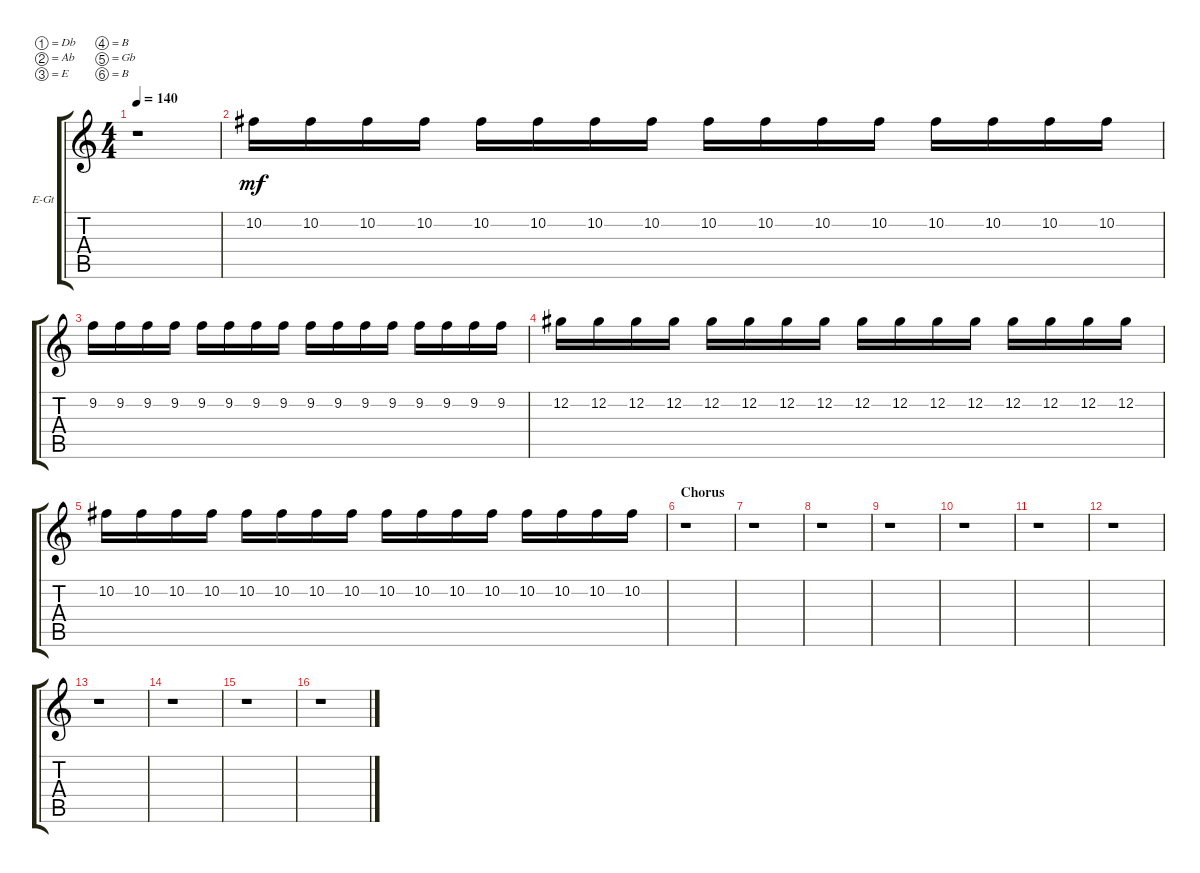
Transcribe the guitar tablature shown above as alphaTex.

\bracketExtendMode groupsimilarinstruments
\firstSystemTrackNameOrientation horizontal
\otherSystemsTrackNameOrientation horizontal
\track ("Background" "E-Gt") {instrument overdrivenguitar}
\staff {score tabs}
\tuning (Db4 Ab3 E3 B2 Gb2 B1)
\ts (4 4)
\tempo 140
\clef g2
\scale
0.333333
\ks c
r.1{dy mf} |
\scale
0.333333 10.2.16 10.2.16 10.2.16 10.2.16 10.2.16 10.2.16 10.2.16 10.2.16 10.2.16 10.2.16 10.2.16 10.2.16 10.2.16 10.2.16 10.2.16 10.2.16 |
\scale
0.333333 9.2.16 9.2.16 9.2.16 9.2.16 9.2.16 9.2.16 9.2.16 9.2.16 9.2.16 9.2.16 9.2.16 9.2.16 9.2.16 9.2.16 9.2.16 9.2.16 |
\scale
0.333333 12.2.16 12.2.16 12.2.16 12.2.16 12.2.16 12.2.16 12.2.16 12.2.16 12.2.16 12.2.16 12.2.16 12.2.16 12.2.16 12.2.16 12.2.16 12.2.16 |
\scale
0.333333 10.2.16 10.2.16 10.2.16 10.2.16 10.2.16 10.2.16 10.2.16 10.2.16 10.2.16 10.2.16 10.2.16 10.2.16 10.2.16 10.2.16 10.2.16 10.2.16 |
\section ("" "Chorus")
r.1 |
r.1 |
r.1 |
r.1 |
r.1 |
r.1 |
r.1 |
r.1 |
r.1 |
r.1 |
r.1
